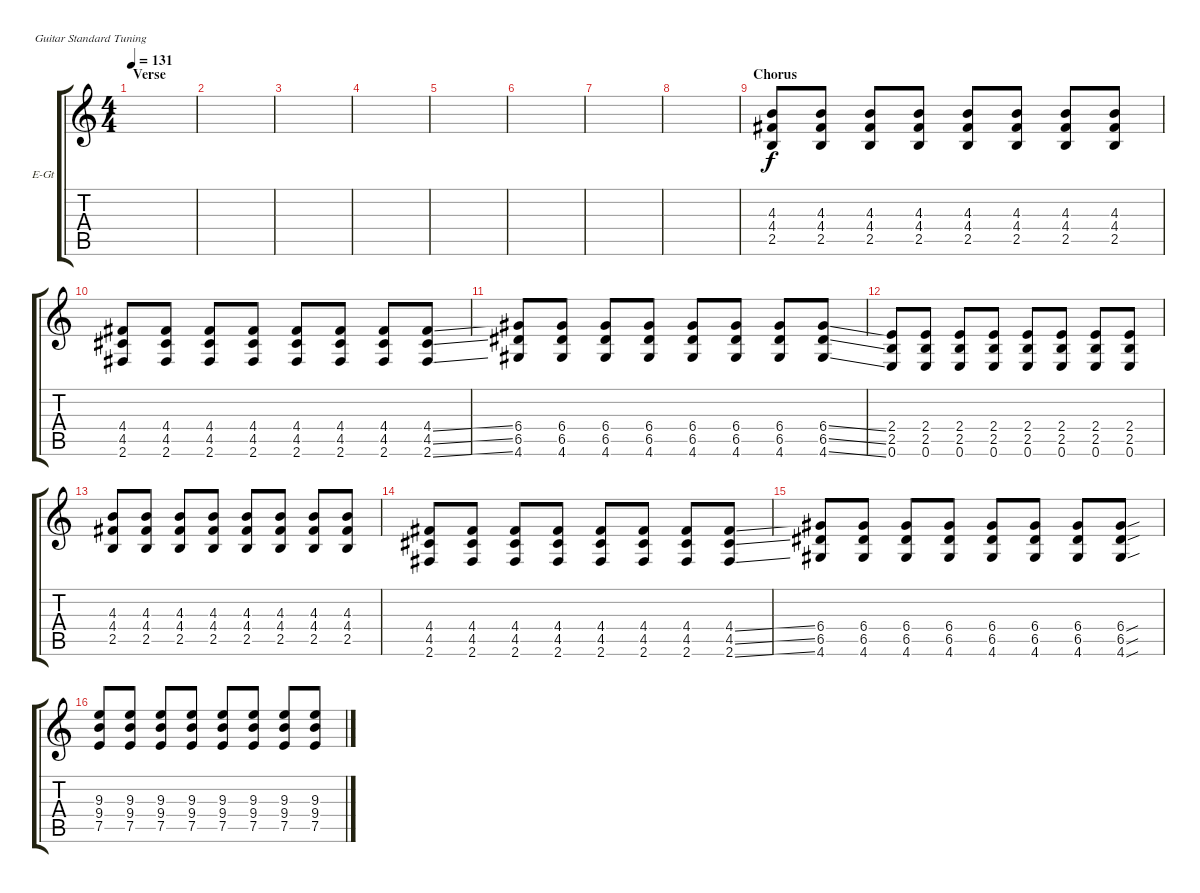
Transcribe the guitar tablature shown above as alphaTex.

\defaultSystemsLayout 4
\bracketExtendMode groupsimilarinstruments
\firstSystemTrackNameOrientation horizontal
\otherSystemsTrackNameOrientation horizontal
\track ("Guitar 9 (Dist)" "E-Gt") {instrument distortionguitar}
\staff {score tabs}
\tuning (E4 B3 G3 D3 A2 E2)
\ts (4 4)
\section ("" "Verse")
\tempo 131
\clef g2
\scale
0.333333
\ks c
|
\scale
0.333333 |
\scale
0.333333 |
\scale
0.333333 |
\scale
0.333333 |
\scale
0.333333 |
\scale
0.333333 |
\scale
0.333333 |
\section ("" "Chorus")
\scale
0.333333 (2.5 4.4 4.3).8 (2.5 4.4 4.3).8 (2.5 4.4 4.3).8 (2.5 4.4 4.3).8 (2.5 4.4 4.3).8 (2.5 4.4 4.3).8 (2.5 4.4 4.3).8 (2.5 4.4 4.3).8 |
\scale
0.333333 (2.6 4.5 4.4).8 (2.6 4.5 4.4).8 (2.6 4.5 4.4).8 (2.6 4.5 4.4).8 (2.6 4.5 4.4).8 (2.6 4.5 4.4).8 (2.6 4.5 4.4).8 (2.6{ss} 4.5{ss} 4.4{ss}).8 |
\scale
0.333333 (4.6 6.5 6.4).8 (4.6 6.5 6.4).8 (4.6 6.5 6.4).8 (4.6 6.5 6.4).8 (4.6 6.5 6.4).8 (4.6 6.5 6.4).8 (4.6 6.5 6.4).8 (4.6{ss} 6.5{ss} 6.4{ss}).8 |
\scale
0.333333 (0.6 2.5 2.4).8 (0.6 2.5 2.4).8 (0.6 2.5 2.4).8 (0.6 2.5 2.4).8 (0.6 2.5 2.4).8 (0.6 2.5 2.4).8 (0.6 2.5 2.4).8 (0.6 2.5 2.4).8 |
\scale
0.333333 (2.5 4.4 4.3).8 (2.5 4.4 4.3).8 (2.5 4.4 4.3).8 (2.5 4.4 4.3).8 (2.5 4.4 4.3).8 (2.5 4.4 4.3).8 (2.5 4.4 4.3).8 (2.5 4.4 4.3).8 |
\scale
0.333333 (2.6 4.5 4.4).8 (2.6 4.5 4.4).8 (2.6 4.5 4.4).8 (2.6 4.5 4.4).8 (2.6 4.5 4.4).8 (2.6 4.5 4.4).8 (2.6 4.5 4.4).8 (2.6{ss} 4.5{ss} 4.4{ss}).8 |
\scale
0.333333 (4.6 6.5 6.4).8 (4.6 6.5 6.4).8 (4.6 6.5 6.4).8 (4.6 6.5 6.4).8 (4.6 6.5 6.4).8 (4.6 6.5 6.4).8 (4.6 6.5 6.4).8 (4.6{sou} 6.5{sou} 6.4{sou}).8 |
\scale
0.333333 (7.5 9.4 9.3).8 (7.5 9.4 9.3).8 (7.5 9.4 9.3).8 (7.5 9.4 9.3).8 (7.5 9.4 9.3).8 (7.5 9.4 9.3).8 (7.5 9.4 9.3).8 (7.5{ss} 9.4{ss} 9.3{ss}).8
